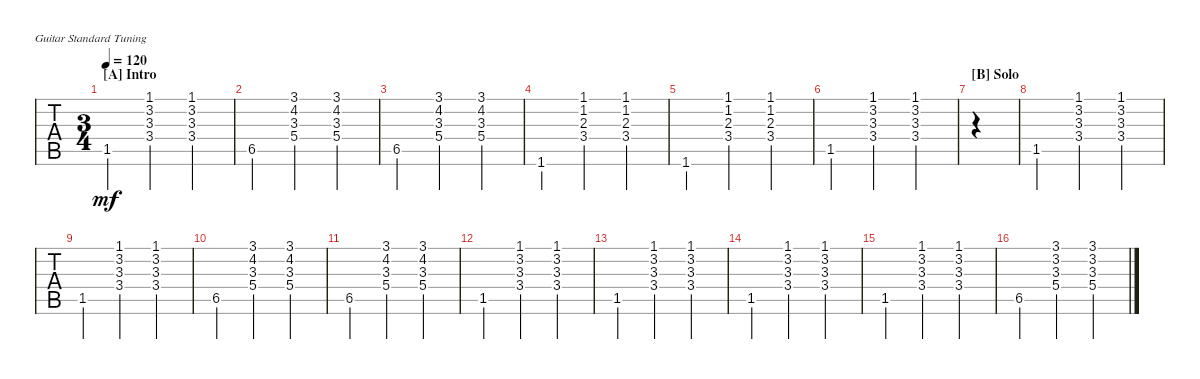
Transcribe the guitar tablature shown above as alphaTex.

\defaultSystemsLayout 4
\bracketExtendMode groupsimilarinstruments
\singleTrackTrackNamePolicy hidden
\multiTrackTrackNamePolicy hidden
\otherSystemsTrackNameOrientation horizontal
\track ("Gtr Backup" "GtrBk") {instrument acousticguitarsteel}
\staff {tabs}
\tuning (E4 B3 G3 D3 A2 E2)
\ts (3 4)
\section ("A" "Intro")
\tempo 120
\clef g2
\ks bb
1.5.4{dy mf instrument acousticguitarsteel} (3.4 3.3 3.2 1.1).4 (3.4 3.3 3.2 1.1).4 |
6.5.4 (5.4 3.3 4.2 3.1).4 (5.4 3.3 4.2 3.1).4 |
6.5.4 (5.4 3.3 4.2 3.1).4 (5.4 3.3 4.2 3.1).4 |
1.6.4 (3.4 2.3 1.1 1.2).4 (3.4 2.3 1.1 1.2).4 |
1.6.4 (3.4 2.3 1.1 1.2).4 (3.4 2.3 1.1 1.2).4 |
1.5.4 (3.4 3.3 3.2 1.1).4 (3.4 3.3 3.2 1.1).4 |
\section ("B" "Solo")
|
1.5.4 (3.4 3.3 3.2 1.1).4 (3.4 3.3 3.2 1.1).4 |
1.5.4 (3.4 3.3 3.2 1.1).4 (3.4 3.3 3.2 1.1).4 |
6.5.4 (5.4 3.3 4.2 3.1).4 (5.4 3.3 4.2 3.1).4 |
6.5.4 (5.4 3.3 4.2 3.1).4 (5.4 3.3 4.2 3.1).4 |
1.5.4 (3.4 3.3 3.2 1.1).4 (3.4 3.3 3.2 1.1).4 |
1.5.4 (3.4 3.3 3.2 1.1).4 (3.4 3.3 3.2 1.1).4 |
1.5.4 (3.4 3.3 3.2 1.1).4 (3.4 3.3 3.2 1.1).4 |
1.5.4 (3.4 3.3 3.2 1.1).4 (3.4 3.3 3.2 1.1).4 |
6.5.4 (5.4 3.3 3.2 3.1).4 (5.4 3.3 3.2 3.1).4
